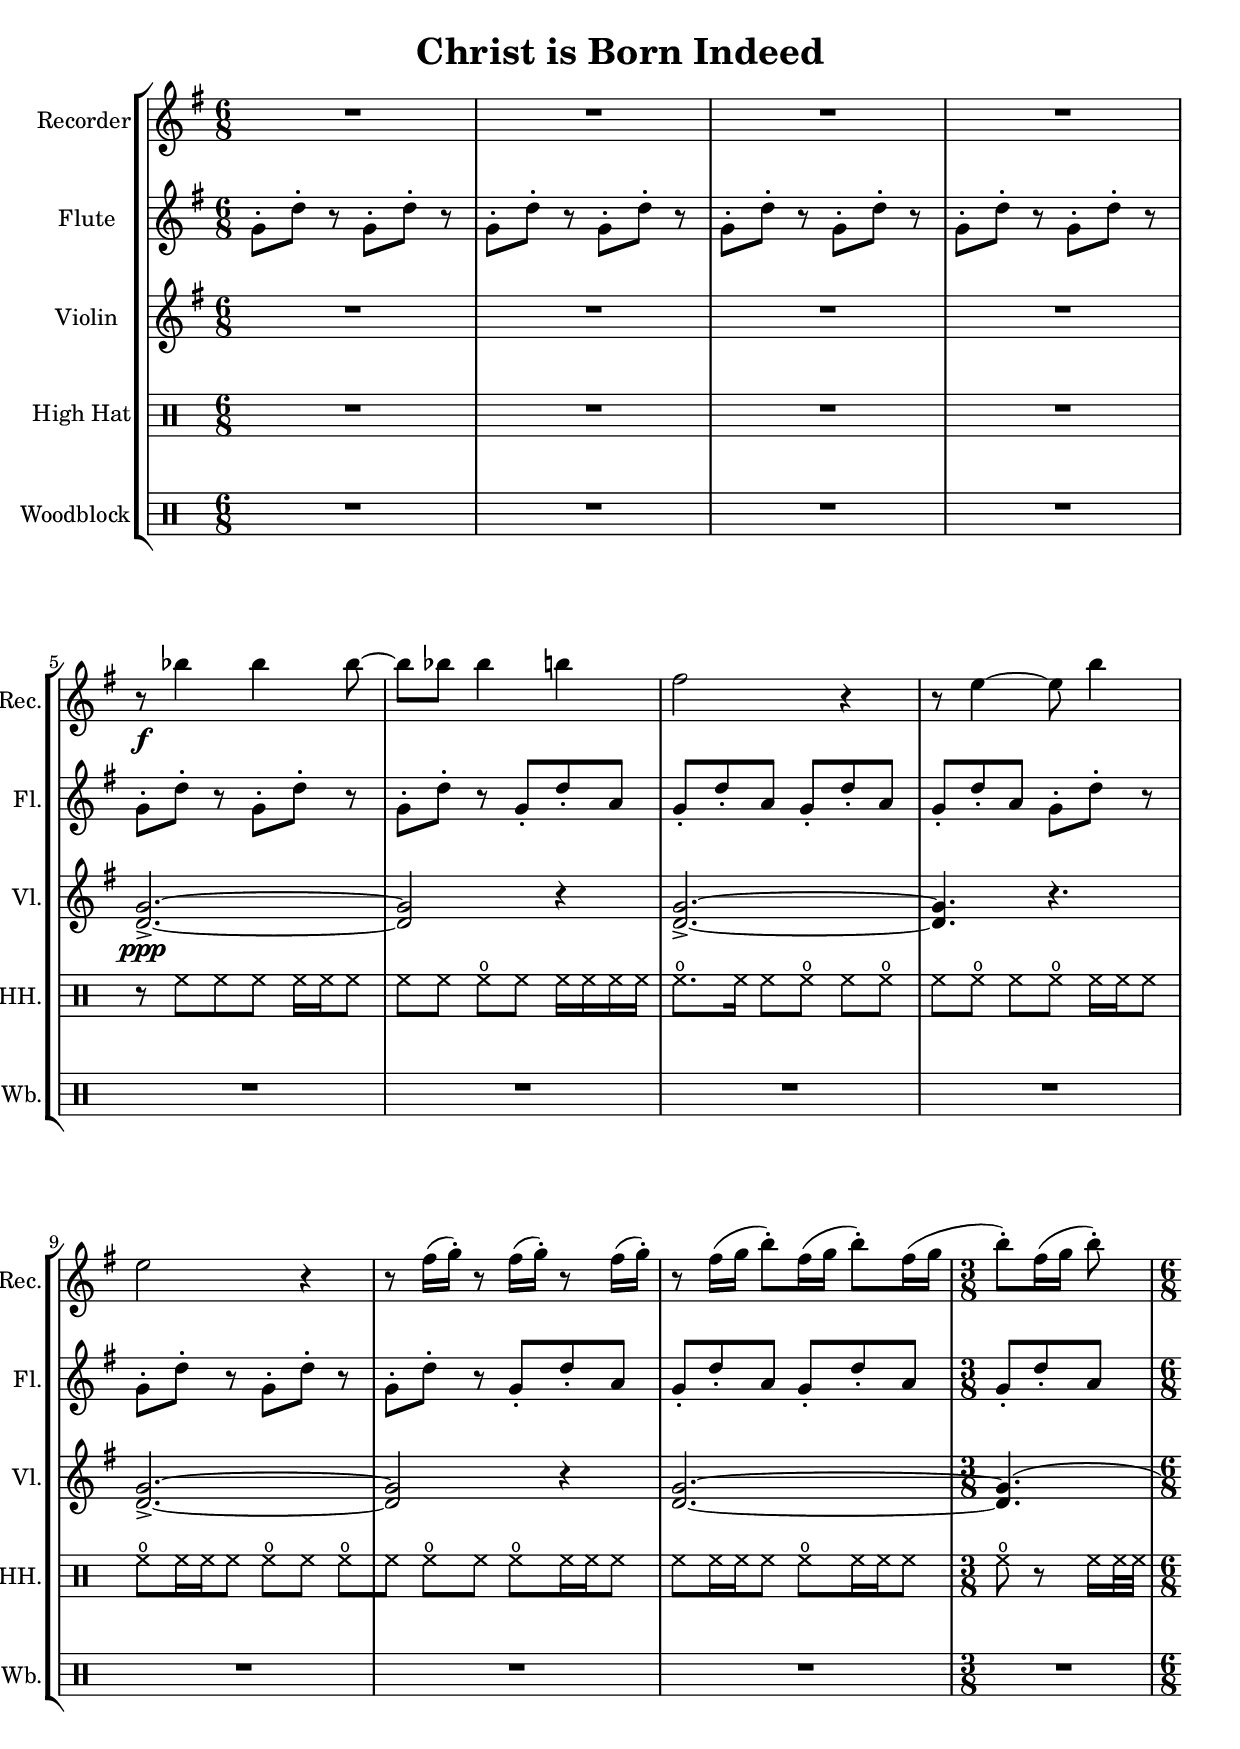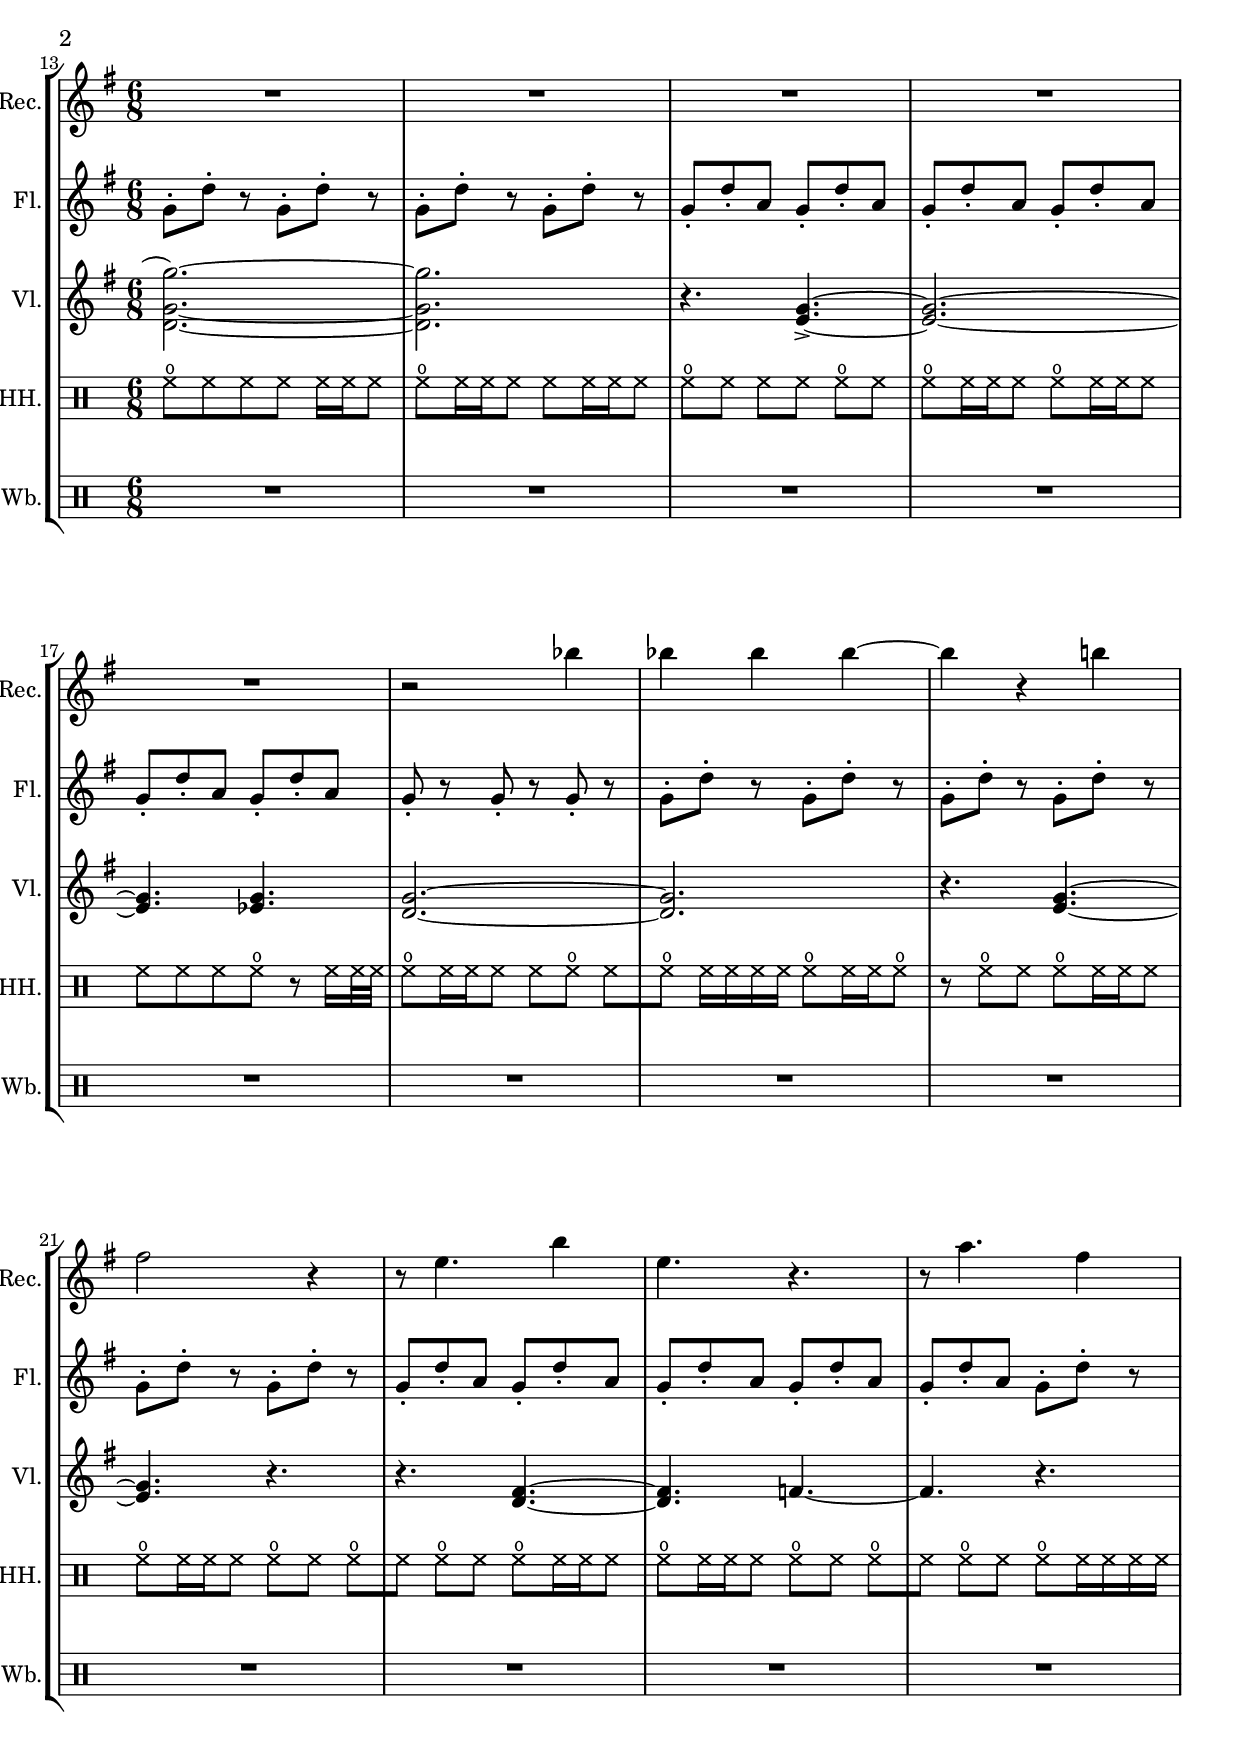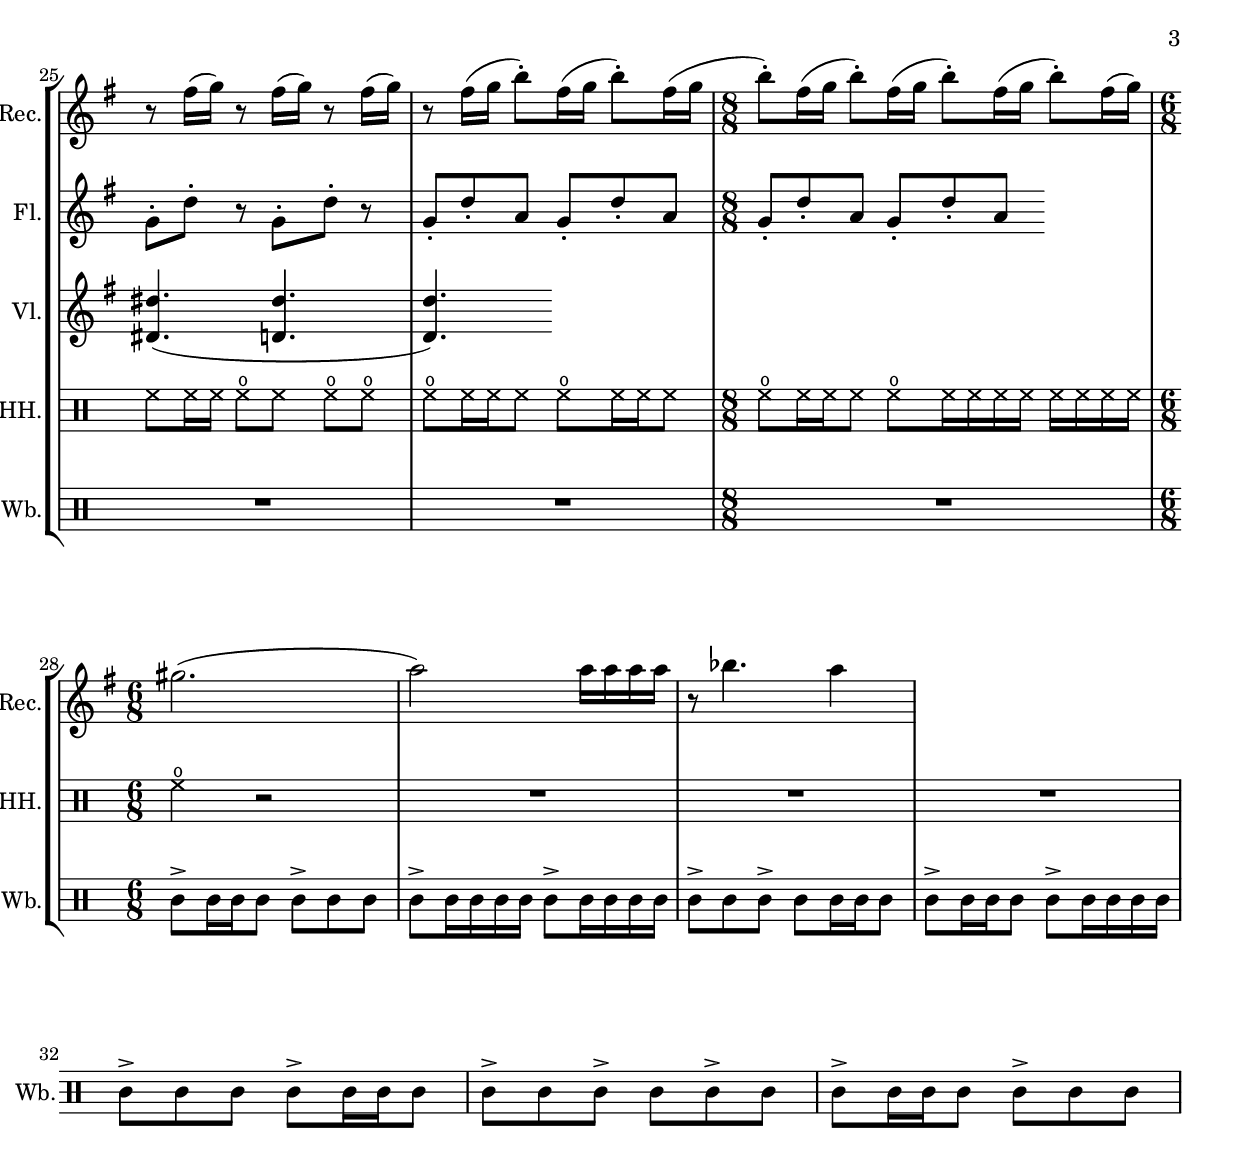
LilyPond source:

\version "2.20.0"  % necessary for upgrading to future LilyPond versions.

\header{
  title = "Christ is Born Indeed"
}

\score {
  \new StaffGroup <<
    \new Staff \with {
      instrumentName = "Recorder"
      shortInstrumentName = "Rec."
      midiInstrument = #"recorder"
    } \relative c''' {
      \key g \major
      \clef treble
      \time 6/8
      \repeat unfold 4 { R2. }
      \break
      % 5
      r8\f bes4 bes bes8~
      bes8 bes8 bes4 b4
      fis2 r4
      r8 e4~ e8 b'4
      \break
      
      % 9
      e,2 r4
      \repeat unfold 3 { r8 fis16( g-.) }
      r8 fis16([ g] b8-.[) fis16( g] b8-.[) fis16( g]
      \time 3/8
      b8-.)[ fis16( g] b8-.)
      \break
      
      % 13
      \time 6/8
      \repeat unfold 5 { R2. }
      % 18
      r2 bes4
      % 19
      bes4 bes bes~
      % 20
      bes4 r b
      % 21
      fis2 r4
      % 22
      r8 e4. b'4
      % 23
      e,4. r4.
      % 24
      r8 a4. fis4
      \break

      % 25
      \repeat unfold 3 { r8 fis16([ g]) }
      % 26
      r8 fis16([ g] b8-.[) fis16( g] b8-.[) fis16( g]
      % 27
      \time 8/8
      b8-.[) fis16( g] b8-.[) fis16( g] b8-.[) fis16( g] b8-.[) fis16( g])
      \break

      % 28
      \time 6/8
      gis2.(
      % 29
      a2) a16 a a a
      % 30
      r8 bes4. a4
    }
    % End Recorder

    \new Staff \with {
      instrumentName = "Flute"
      shortInstrumentName = "Fl."
      midiInstrument = #"flute"
    } \relative c'' {
      \key g \major
      \clef treble
      \time 6/8
      \repeat unfold 11 { g8-.[ d'-.] r }
      \repeat unfold 4 { g,-. d'-. a }
      % 9
      \repeat unfold 4 { g-.[ d'-.] r }
      \repeat unfold 4 { g,-. d'-. a }
      % 13
      \repeat unfold 4 { g-.[ d'-.] r }
      \repeat unfold 6 { g,-. d'-. a }
      g8-. r g-. r g-. r
      \repeat unfold 6 { g-.[ d'-.] r }
      \repeat unfold 5 { g,-. d'-. a }
      \repeat unfold 3 { g-.[ d'-.] r }
      \repeat unfold 4 { g,-.[ d'-. a] }
    }
    % End Flute

    \new Staff \with {
      instrumentName = "Violin"
      shortInstrumentName = "Vl."
      midiInstrument = #"violin"
    } \relative c'' {
      \key g \major
      \repeat unfold 4 { R2. }
      % 5
      <g d>2.->\ppp~
      <g d>2 r4
      <g d>2.->~
      <g d>4. r4.
      % 9
      <g d>2.->~
      <g d>2 r4
      <g d>2.~
      <g d>4.(
      % 13
      <g d g'>2.)~
      <g d g'>2.
      % 15
      r4.
      <g e>->~
      <g e>2.~
      \break

      % 17
      <g e>4. <g ees>4.
      % 18
      <g d>2.~
      % 19
      <g d>2.

      % 20
      r4. <g e>4.~
      % 21
      <g e>4. r4.
      % 22
      r4. <fis d>4.~
      % 23
      <fis d> <f>~
      % 24
      <f> r
      % 25
      <dis' dis,>( <dis d,>
      % 26
      <d d,>)
    }
    % End Violin

    \new DrumStaff \with {
      instrumentName = "High Hat"
      shortInstrumentName = "HH."
    } \drummode {
      \repeat unfold 4 { R2. }
      % 5
      r8 hihat8[ hh hh] hh16 hh hh8
      % 6
      hh8[ hh8] openhihat[ hh] hh16[ hh hh hh]
      % 7
      openhihat8.[ hh16] hh8[ openhihat]
      \repeat unfold 3 { hh[ openhihat] }
      hh16 hh hh8
      % 9
      openhihat8[ hh16 hh hh8] openhihat[ hh] openhihat[
      % 10
      hh8] openhihat[ hh8] openhihat[ hh16 hh hh8]
      % 11
      hh[ hh16 hh hh8] openhihat[ hh16 hh16 hh8]
      % 12
      openhihat r8 hh16 hh32 hh
      % 13
      openhihat8[ hh8 hh hh ] hh16 hh hh8
      % 14
      openhihat8[ hh16 hh hh8] hh[ hh16 hh hh8]
      % 15
      openhihat[ hh] hh[ hh] openhihat[ hh]
      % 16
      openhihat[ hh16 hh hh8] openhihat8[ hh16 hh hh8]
      % 17
      hh[ hh hh openhihat] r8 hh16 hh32 hh
      % 18
      openhihat8[ hh16 hh hh8] hh[ openhihat] hh[ openhihat]
      % 19
      hh16[ hh hh hh] openhihat8[ hh16 hh openhihat8]
      % 20
      r8 openhihat[ hh] openhihat[ hh16 hh hh8]
      % 21
      openhihat8[ hh16 hh hh8] openhihat[ hh] openhihat[
      % 22
      hh] openhihat[ hh] openhihat[ hh16 hh hh8]
      % 23
      openhihat8[ hh16 hh hh8] openhihat[ hh] openhihat[
      % 24
      hh] openhihat[ hh] openhihat[ hh16 hh16 hh16 hh16]
      % 25
      hh8[ hh16 hh] openhihat8[ hh] openhihat openhihat
      % 26
      openhihat[ hh16 hh hh8] openhihat[ hh16 hh hh8]
      % 27
      openhihat[ hh16 hh hh8] openhihat[ hh16 hh hh hh] hh[ hh hh hh]
      \break

      % 28
      openhihat4 r2
      % 29
      R1 * 6/8 * 3
    }
    % End Hi Hat
    
    \new DrumStaff \with {
      instrumentName = "Woodblock"
      shortInstrumentName = "Wb."
    } \drummode {
      R1 * 6/8 * 11
      % 12
      R1 * 3/8
      % 13
      R1 * 6/8 * 14
      % 27
      R1 * 8/8
      % 28
      wbl8->[ wbl16 wbl wbl8] wbl-> wbl wbl
      % 29
      wbl->[ wbl16 wbl wbl wbl] wbl8-> wbl16 wbl wbl wbl
      % 30
      wbl8->[ wbl wbl->] wbl[ wbl16 wbl16 wbl8]
      % 31
      wbl->[ wbl16 wbl wbl8] wbl->[ wbl16 wbl wbl wbl]
      \break

      % 32
      wbl8->[ wbl wbl] wbl->[ wbl16 wbl wbl8]
      % 33
      wbl->[ wbl wbl->] wbl[ wbl-> wbl]
      wbl->[ wbl16 wbl wbl8] wbl->[ wbl wbl]
    }
    % End Toms
  >>


  \layout {}
  \midi {
    \tempo 4 = 128
  }
}